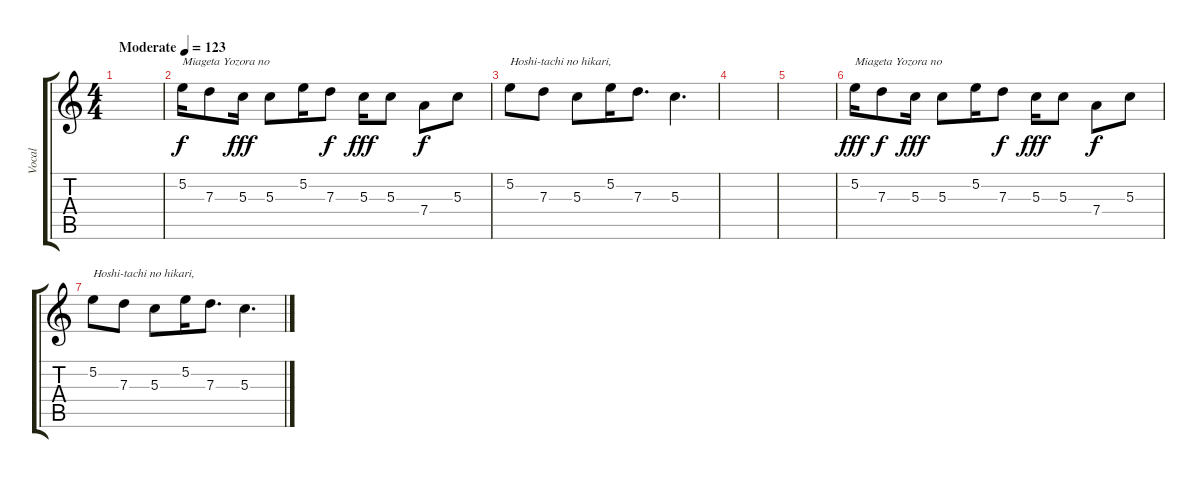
\track ("Vocal" "Vocal") {instrument electricguitarjazz}
\staff {score tabs}
\tuning (E4 B3 G3 D3 A2 E2) {hide}
\ts (4 4)
\tempo (123 "Moderate")
\clef g2
\ks c
|
5.2.16{txt "Miageta Yozora no"} 7.3.8{dy f} 5.3.16{dy fff} 5.3.8 5.2.16 7.3.8{dy f} 5.3.16{dy fff} 5.3.8 7.4.8{dy f} 5.3.8 |
5.2.8{txt "Hoshi-tachi no hikari, "} 7.3.8 5.3.8 5.2.16 7.3.8{d} 5.3.4{d} |
|
|
5.2.16{txt "Miageta Yozora no" dy fff} 7.3.8{dy f} 5.3.16{dy fff} 5.3.8 5.2.16 7.3.8{dy f} 5.3.16{dy fff} 5.3.8 7.4.8{dy f} 5.3.8 |
5.2.8{txt "Hoshi-tachi no hikari, "} 7.3.8 5.3.8 5.2.16 7.3.8{d} 5.3.4{d}
